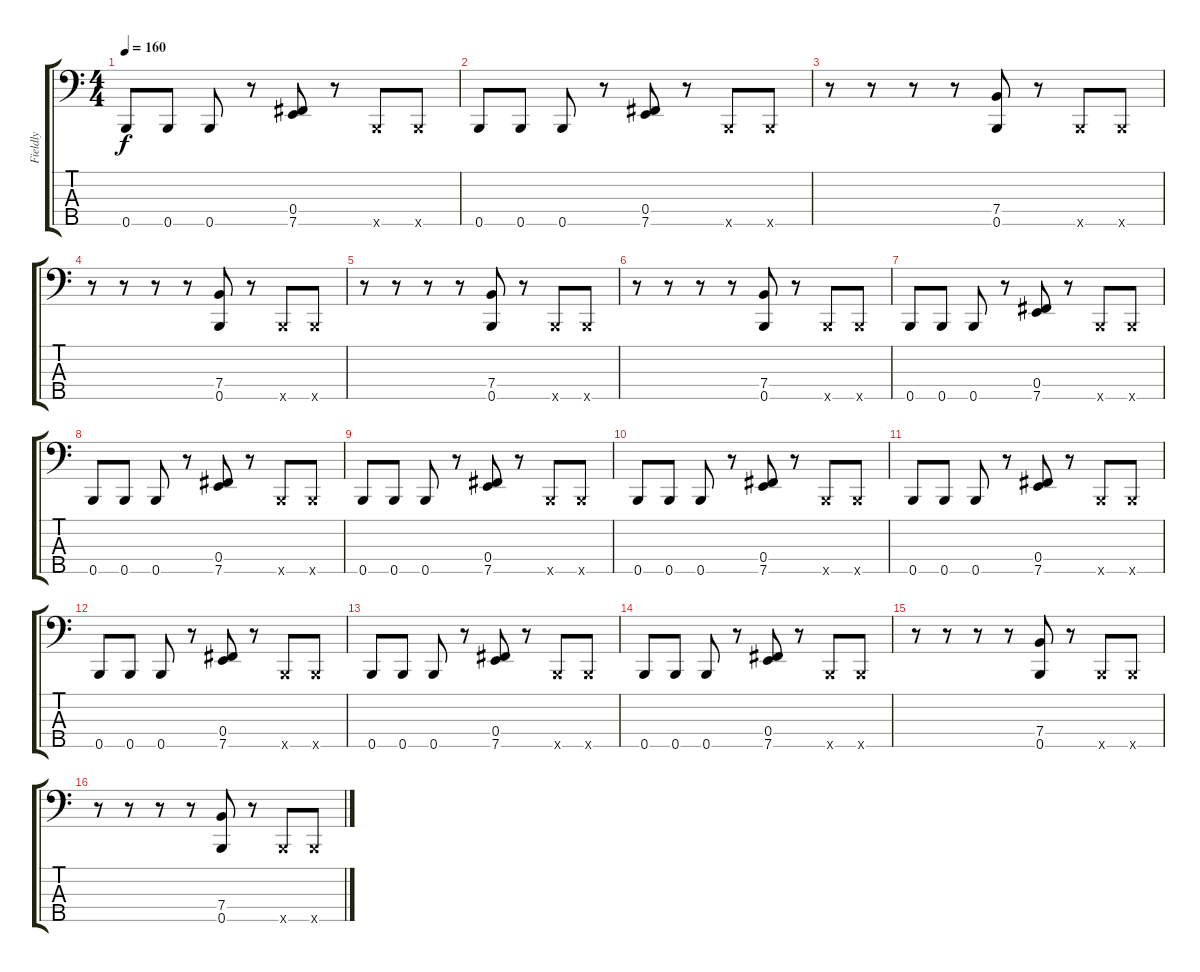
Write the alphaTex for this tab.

\track ("Fieldly" "Fieldly") {instrument slapbass1}
\staff {score tabs}
\tuning (G2 D2 A1 E1 B0) {hide}
\ts (4 4)
\tempo 160
\clef f4
\ks c
0.5.8{dy f} 0.5.8 0.5.8 r.8 (0.4 7.5).8 r.8 0.5{x}.8 0.5{x}.8 |
0.5.8 0.5.8 0.5.8 r.8 (0.4 7.5).8 r.8 0.5{x}.8 0.5{x}.8 |
r.8 r.8 r.8 r.8 (7.4 0.5).8 r.8 0.5{x}.8 0.5{x}.8 |
r.8 r.8 r.8 r.8 (7.4 0.5).8 r.8 0.5{x}.8 0.5{x}.8 |
r.8 r.8 r.8 r.8 (7.4 0.5).8 r.8 0.5{x}.8 0.5{x}.8 |
r.8 r.8 r.8 r.8 (7.4 0.5).8 r.8 0.5{x}.8 0.5{x}.8 |
0.5.8 0.5.8 0.5.8 r.8 (0.4 7.5).8 r.8 0.5{x}.8 0.5{x}.8 |
0.5.8 0.5.8 0.5.8 r.8 (0.4 7.5).8 r.8 0.5{x}.8 0.5{x}.8 |
0.5.8 0.5.8 0.5.8 r.8 (0.4 7.5).8 r.8 0.5{x}.8 0.5{x}.8 |
0.5.8 0.5.8 0.5.8 r.8 (0.4 7.5).8 r.8 0.5{x}.8 0.5{x}.8 |
0.5.8 0.5.8 0.5.8 r.8 (0.4 7.5).8 r.8 0.5{x}.8 0.5{x}.8 |
0.5.8 0.5.8 0.5.8 r.8 (0.4 7.5).8 r.8 0.5{x}.8 0.5{x}.8 |
0.5.8 0.5.8 0.5.8 r.8 (0.4 7.5).8 r.8 0.5{x}.8 0.5{x}.8 |
0.5.8 0.5.8 0.5.8 r.8 (0.4 7.5).8 r.8 0.5{x}.8 0.5{x}.8 |
r.8 r.8 r.8 r.8 (7.4 0.5).8 r.8 0.5{x}.8 0.5{x}.8 |
r.8 r.8 r.8 r.8 (7.4 0.5).8 r.8 0.5{x}.8 0.5{x}.8
